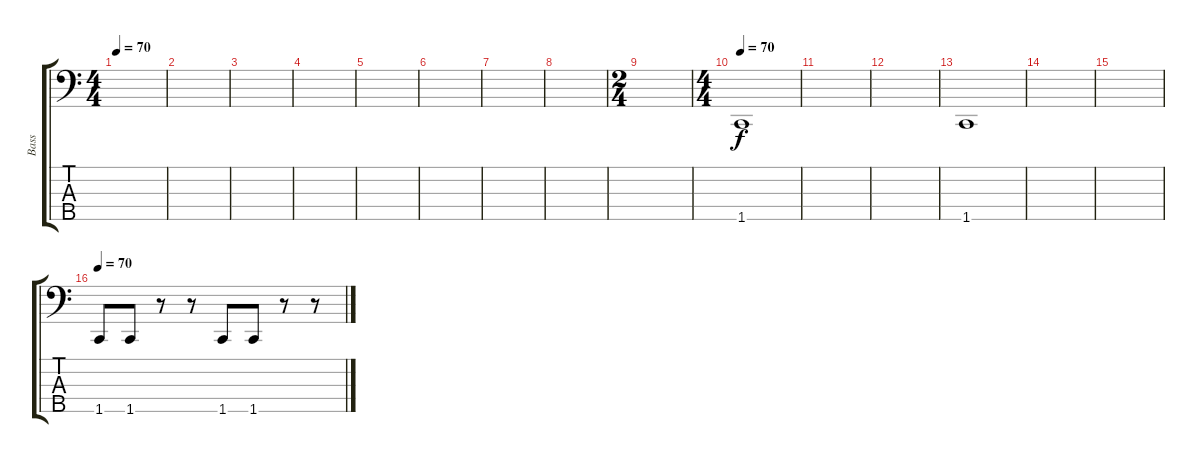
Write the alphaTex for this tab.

\track ("Bass" "Bass") {instrument electricbassfinger}
\staff {score tabs}
\tuning (G2 D2 A1 E1 B0) {hide}
\ts (4 4)
\tempo 70
\clef f4
\ks c
|
|
|
|
|
|
|
|
\ts (2 4)
|
\ts (4 4)
\tempo 70
1.5.1 |
|
|
1.5.1 |
|
|
\tempo 70
1.5.8 1.5.8 r.8 r.8 1.5.8 1.5.8 r.8 r.8
